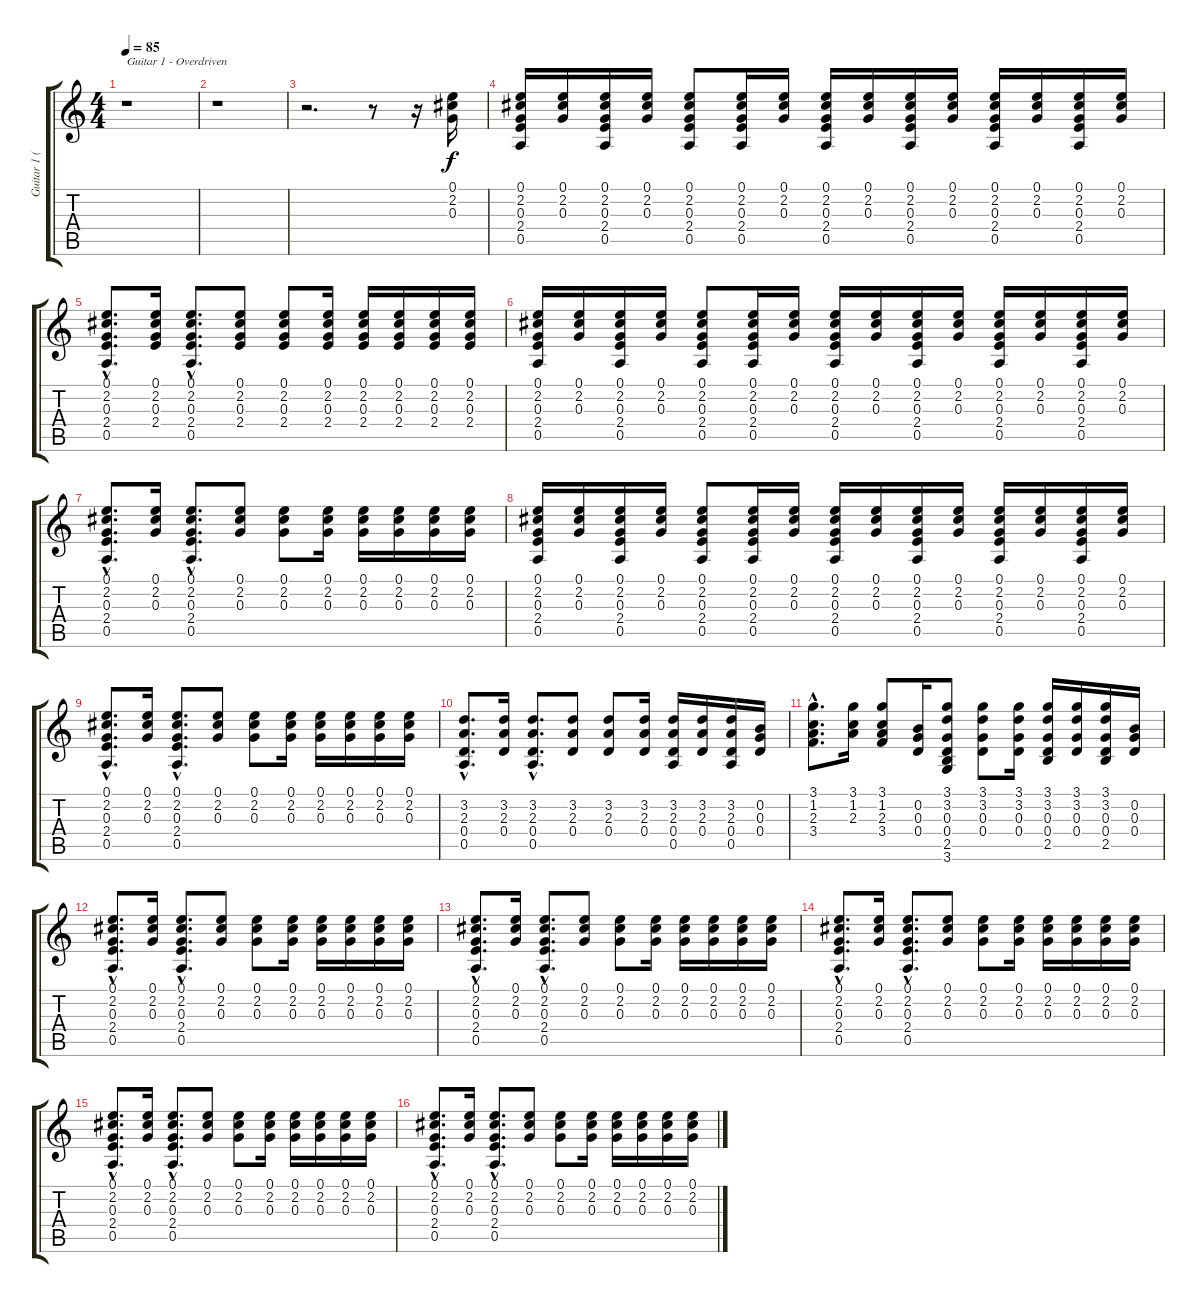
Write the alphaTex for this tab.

\track ("Guitar 1 (Gem Archer)" "Guitar 1 (") {instrument overdrivenguitar}
\staff {score tabs}
\tuning (E4 B3 G3 D3 A2 E2) {hide}
\ts (4 4)
\tempo 85
\clef g2
\ks c
r.1{txt "Guitar 1 - Overdriven" dy f instrument overdrivenguitar} |
r.1 |
r.2{d} r.8 r.16 (0.1 2.2 0.3).16 |
(0.1 2.2 0.3 2.4 0.5).16 (0.1 2.2 0.3).16 (0.1 2.2 0.3 2.4 0.5).16 (0.1 2.2 0.3).16 (0.1 2.2 0.3 2.4 0.5).8 (0.1 2.2 0.3 2.4 0.5).16 (0.1 2.2 0.3).16 (0.1 2.2 0.3 2.4 0.5).16 (0.1 2.2 0.3).16 (0.1 2.2 0.3 2.4 0.5).16 (0.1 2.2 0.3).16 (0.1 2.2 0.3 2.4 0.5).16 (0.1 2.2 0.3).16 (0.1 2.2 0.3 2.4 0.5).16 (0.1 2.2 0.3).16 |
(0.1{hac} 2.2{hac} 0.3{hac} 2.4{hac} 0.5{hac}).8{d} (0.1 2.2 0.3 2.4).16 (0.1{hac} 2.2{hac} 0.3{hac} 2.4{hac} 0.5{hac}).8{d} (0.1 2.2 0.3 2.4).8 (0.1 2.2 0.3 2.4).8 (0.1 2.2 0.3 2.4).16 (0.1 2.2 0.3 2.4).16 (0.1 2.2 0.3 2.4).16 (0.1 2.2 0.3 2.4).16 (0.1 2.2 0.3 2.4).16 |
(0.1 2.2 0.3 2.4 0.5).16 (0.1 2.2 0.3).16 (0.1 2.2 0.3 2.4 0.5).16 (0.1 2.2 0.3).16 (0.1 2.2 0.3 2.4 0.5).8 (0.1 2.2 0.3 2.4 0.5).16 (0.1 2.2 0.3).16 (0.1 2.2 0.3 2.4 0.5).16 (0.1 2.2 0.3).16 (0.1 2.2 0.3 2.4 0.5).16 (0.1 2.2 0.3).16 (0.1 2.2 0.3 2.4 0.5).16 (0.1 2.2 0.3).16 (0.1 2.2 0.3 2.4 0.5).16 (0.1 2.2 0.3).16 |
(0.1{hac} 2.2{hac} 0.3{hac} 2.4{hac} 0.5{hac}).8{d} (0.1 2.2 0.3).16 (0.1{hac} 2.2{hac} 0.3{hac} 2.4{hac} 0.5{hac}).8{d} (0.1 2.2 0.3).8 (0.1 2.2 0.3).8 (0.1 2.2 0.3).16 (0.1 2.2 0.3).16 (0.1 2.2 0.3).16 (0.1 2.2 0.3).16 (0.1 2.2 0.3).16 |
(0.1 2.2 0.3 2.4 0.5).16 (0.1 2.2 0.3).16 (0.1 2.2 0.3 2.4 0.5).16 (0.1 2.2 0.3).16 (0.1 2.2 0.3 2.4 0.5).8 (0.1 2.2 0.3 2.4 0.5).16 (0.1 2.2 0.3).16 (0.1 2.2 0.3 2.4 0.5).16 (0.1 2.2 0.3).16 (0.1 2.2 0.3 2.4 0.5).16 (0.1 2.2 0.3).16 (0.1 2.2 0.3 2.4 0.5).16 (0.1 2.2 0.3).16 (0.1 2.2 0.3 2.4 0.5).16 (0.1 2.2 0.3).16 |
(0.1{hac} 2.2{hac} 0.3{hac} 2.4{hac} 0.5{hac}).8{d} (0.1 2.2 0.3).16 (0.1{hac} 2.2{hac} 0.3{hac} 2.4{hac} 0.5{hac}).8{d} (0.1 2.2 0.3).8 (0.1 2.2 0.3).8 (0.1 2.2 0.3).16 (0.1 2.2 0.3).16 (0.1 2.2 0.3).16 (0.1 2.2 0.3).16 (0.1 2.2 0.3).16 |
(3.2{hac} 2.3{hac} 0.4{hac} 0.5{hac}).8{d} (3.2 2.3 0.4).16 (3.2{hac} 2.3{hac} 0.4{hac} 0.5{hac}).8{d} (3.2 2.3 0.4).8 (3.2 2.3 0.4).8 (3.2 2.3 0.4).16 (3.2 2.3 0.4 0.5).16 (3.2 2.3 0.4).16 (3.2 2.3 0.4 0.5).16 (0.2 0.3 0.4).16 |
(3.1{hac} 1.2{hac} 2.3{hac} 3.4{hac}).8{d} (3.1 1.2 2.3).16 (3.1 1.2 2.3 3.4).8 (0.2 0.3 0.4).16 (3.1 3.2 0.3 0.4 2.5 3.6).8 (3.1 3.2 0.3 0.4).8 (3.1 3.2 0.3 0.4).16 (3.1 3.2 0.3 0.4 2.5).16 (3.1 3.2 0.3 0.4).16 (3.1 3.2 0.3 0.4 2.5).16 (0.2 0.3 0.4).16 |
(0.1{hac} 2.2{hac} 0.3{hac} 2.4{hac} 0.5{hac}).8{d} (0.1 2.2 0.3).16 (0.1{hac} 2.2{hac} 0.3{hac} 2.4{hac} 0.5{hac}).8{d} (0.1 2.2 0.3).8 (0.1 2.2 0.3).8 (0.1 2.2 0.3).16 (0.1 2.2 0.3).16 (0.1 2.2 0.3).16 (0.1 2.2 0.3).16 (0.1 2.2 0.3).16 |
(0.1{hac} 2.2{hac} 0.3{hac} 2.4{hac} 0.5{hac}).8{d} (0.1 2.2 0.3).16 (0.1{hac} 2.2{hac} 0.3{hac} 2.4{hac} 0.5{hac}).8{d} (0.1 2.2 0.3).8 (0.1 2.2 0.3).8 (0.1 2.2 0.3).16 (0.1 2.2 0.3).16 (0.1 2.2 0.3).16 (0.1 2.2 0.3).16 (0.1 2.2 0.3).16 |
(0.1{hac} 2.2{hac} 0.3{hac} 2.4{hac} 0.5{hac}).8{d} (0.1 2.2 0.3).16 (0.1{hac} 2.2{hac} 0.3{hac} 2.4{hac} 0.5{hac}).8{d} (0.1 2.2 0.3).8 (0.1 2.2 0.3).8 (0.1 2.2 0.3).16 (0.1 2.2 0.3).16 (0.1 2.2 0.3).16 (0.1 2.2 0.3).16 (0.1 2.2 0.3).16 |
(0.1{hac} 2.2{hac} 0.3{hac} 2.4{hac} 0.5{hac}).8{d} (0.1 2.2 0.3).16 (0.1{hac} 2.2{hac} 0.3{hac} 2.4{hac} 0.5{hac}).8{d} (0.1 2.2 0.3).8 (0.1 2.2 0.3).8 (0.1 2.2 0.3).16 (0.1 2.2 0.3).16 (0.1 2.2 0.3).16 (0.1 2.2 0.3).16 (0.1 2.2 0.3).16 |
(0.1{hac} 2.2{hac} 0.3{hac} 2.4{hac} 0.5{hac}).8{d} (0.1 2.2 0.3).16 (0.1{hac} 2.2{hac} 0.3{hac} 2.4{hac} 0.5{hac}).8{d} (0.1 2.2 0.3).8 (0.1 2.2 0.3).8 (0.1 2.2 0.3).16 (0.1 2.2 0.3).16 (0.1 2.2 0.3).16 (0.1 2.2 0.3).16 (0.1 2.2 0.3).16
